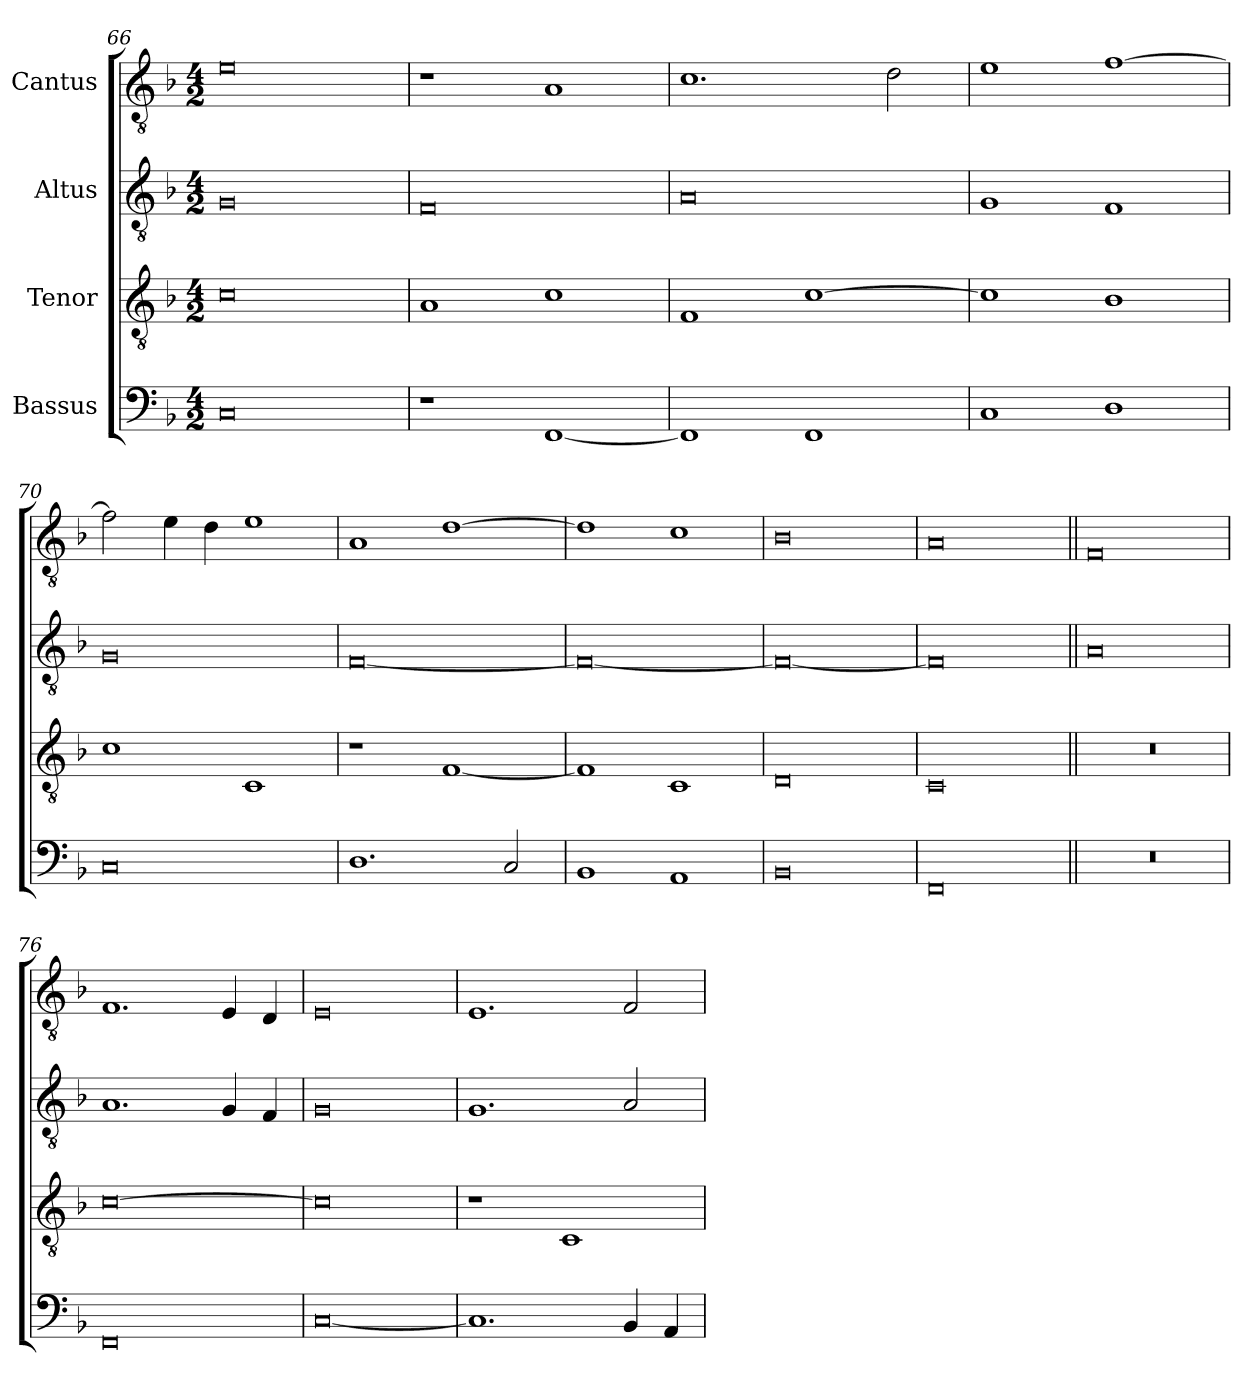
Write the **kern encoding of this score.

**kern	**kern	**kern	**kern
*part4	*part3	*part2	*part1
*staff4	*staff3	*staff2	*staff1
*I"Bassus	*I"Tenor	*I"Altus	*I"Cantus
*clefF4	*clefGv2	*clefGv2	*clefGv2
*k[b-]	*k[b-]	*k[b-]	*k[b-]
*M4/2	*M4/2	*M4/2	*M4/2
=66	=66	=66	=66
0C/	0c\	0G/	0e\
=67	=67	=67	=67
1r	1A/	0F/	1r
[1FF/	1c\	.	1A/
=68	=68	=68	=68
1FF/]	1F/	0A/	1.c\
1FF/	[1c\	.	.
.	.	.	2d\
=69	=69	=69	=69
1C/	1c\]	1G/	1e\
1D/	1B-/	1F/	[1f\
=70	=70	=70	=70
0C/	1c\	0G/	2f\]
.	.	.	4e\
.	.	.	4d\
.	1C/	.	1e\
=71	=71	=71	=71
1.D/	1r	[0F/	1A/
.	[1F/	.	[1d\
2C/	.	.	.
=72	=72	=72	=72
1BB-/	1F/]	0F/_	1d\]
1AA/	1C/	.	1c\
=73	=73	=73	=73
0BB-/	0D/	0F/_	0B-/
=74	=74	=74	=74
0FF/	0C/	0F/]	0A/
=75||	=75||	=75||	=75||
0r	0r	0A/	0F/
=76	=76	=76	=76
0FF/	[0c\	1.A/	1.F/
.	.	4G/	4E/
.	.	4F/	4D/
=77	=77	=77	=77
[0C/	0c\]	0G/	0E/
=78	=78	=78	=78
1.C/]	1r	1.G/	1.E/
.	1C/	.	.
4BB-/	.	2A/	2F/
4AA/	.	.	.
=	=	=	=
*-	*-	*-	*-
